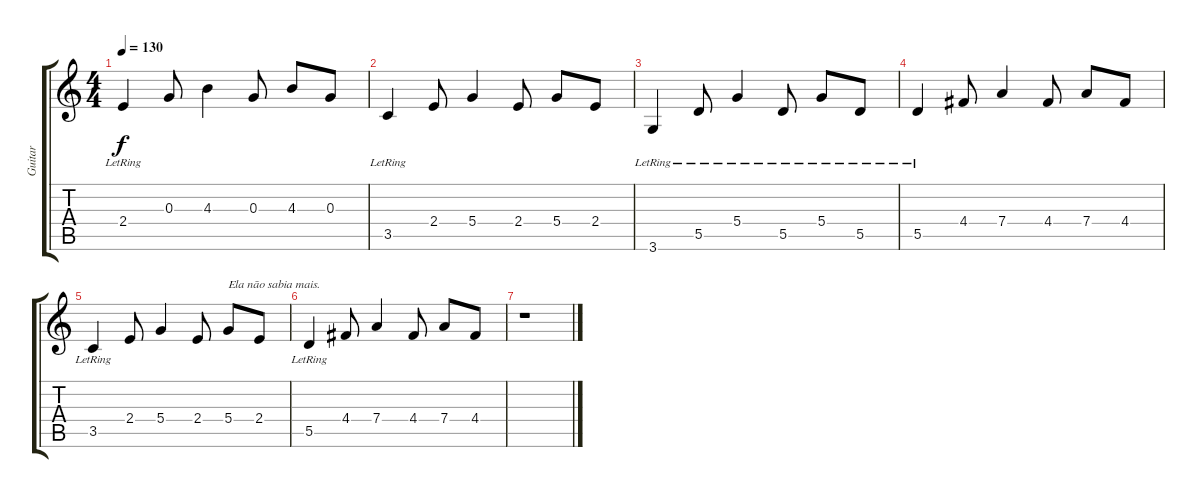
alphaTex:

\track ("Guitar" "Guitar") {instrument electricguitarclean}
\staff {score tabs}
\tuning (E4 B3 G3 D3 A2 E2) {hide}
\ts (4 4)
\tempo 130
\clef g2
\ks c
2.4{lr}.4{dy f} 0.3.8 4.3.4 0.3.8 4.3.8 0.3.8 |
3.5{lr}.4 2.4.8 5.4.4 2.4.8 5.4.8 2.4.8 |
3.6{lr}.4 5.5{lr}.8 5.4{lr}.4 5.5{lr}.8 5.4{lr}.8 5.5{lr}.8 |
5.5{lr}.4 4.4.8 7.4.4 4.4.8 7.4.8 4.4.8 |
3.5{lr}.4 2.4.8 5.4.4 2.4.8 5.4.8{txt "Ela não sabia mais."} 2.4.8 |
5.5{lr}.4 4.4.8 7.4.4 4.4.8 7.4.8 4.4.8 |
r.1
